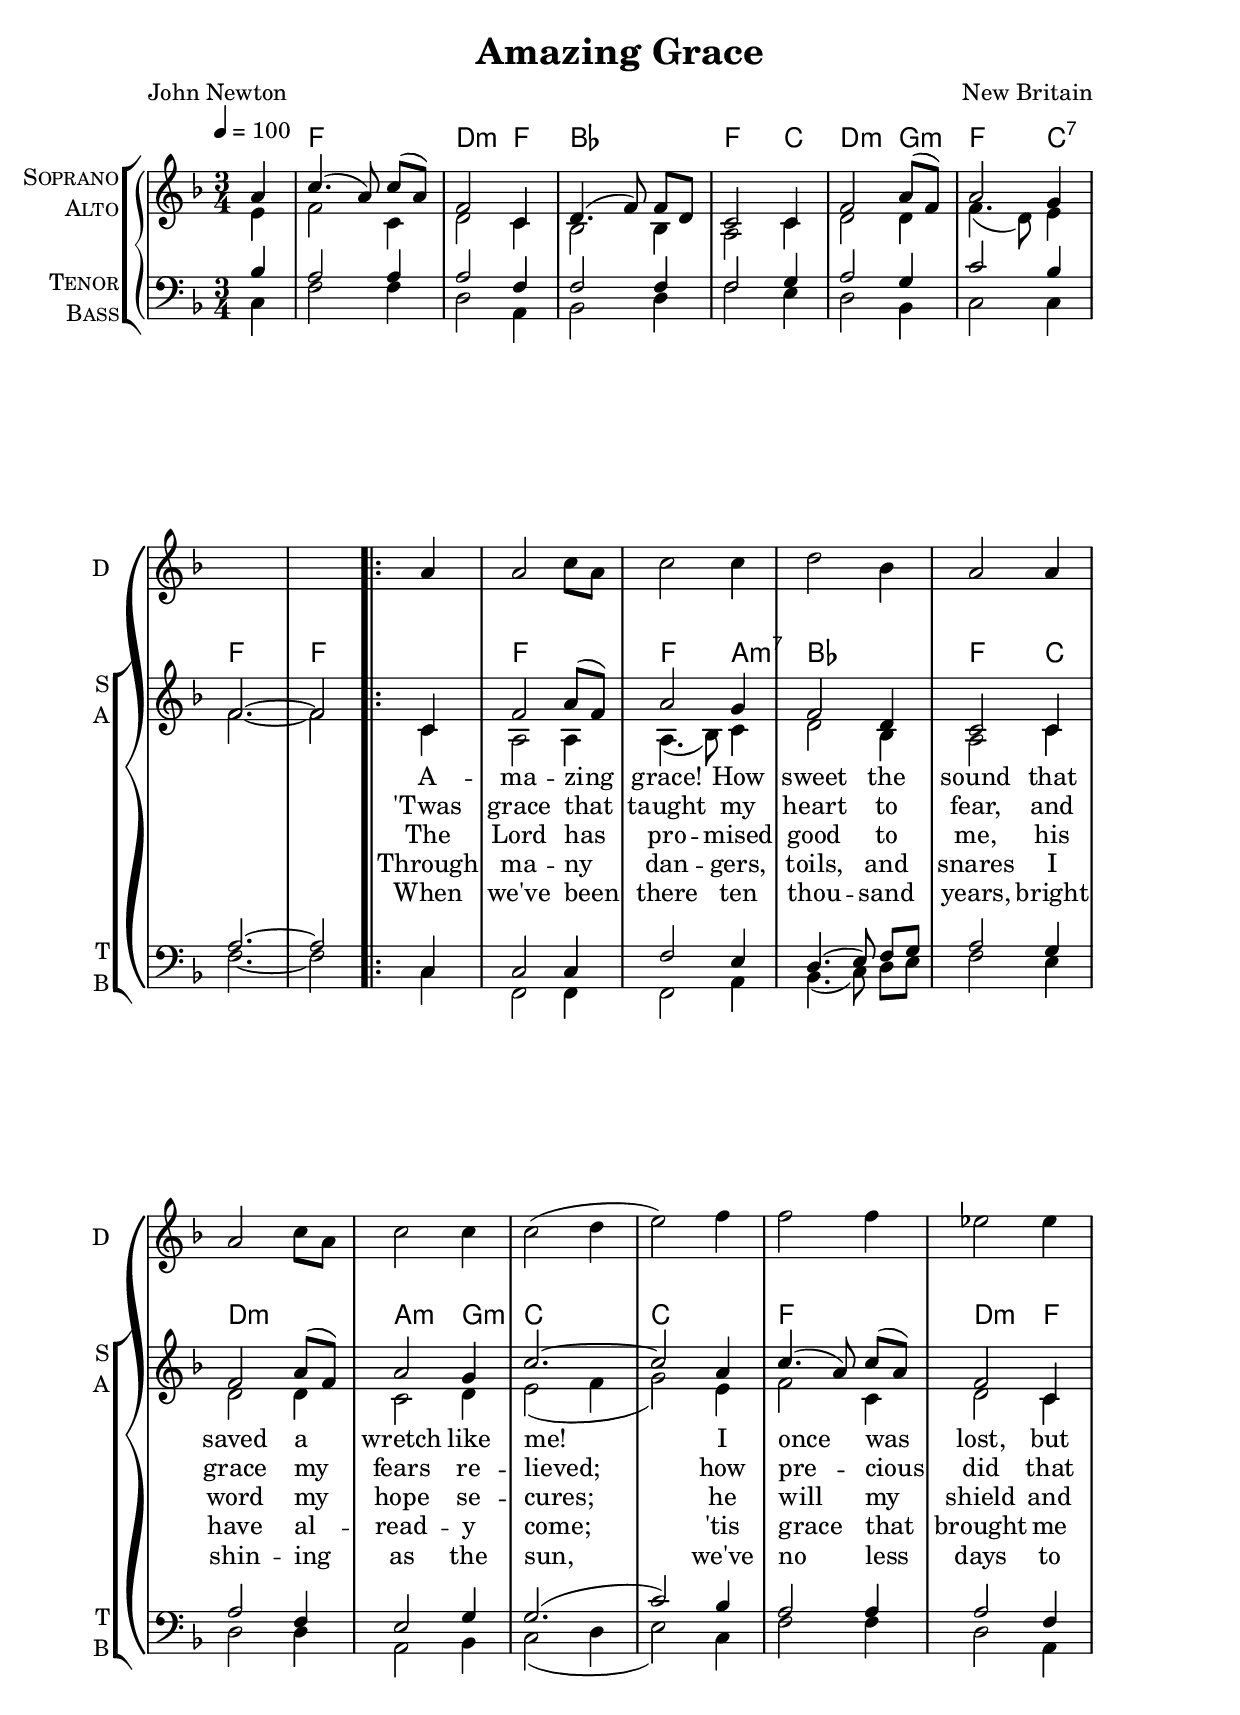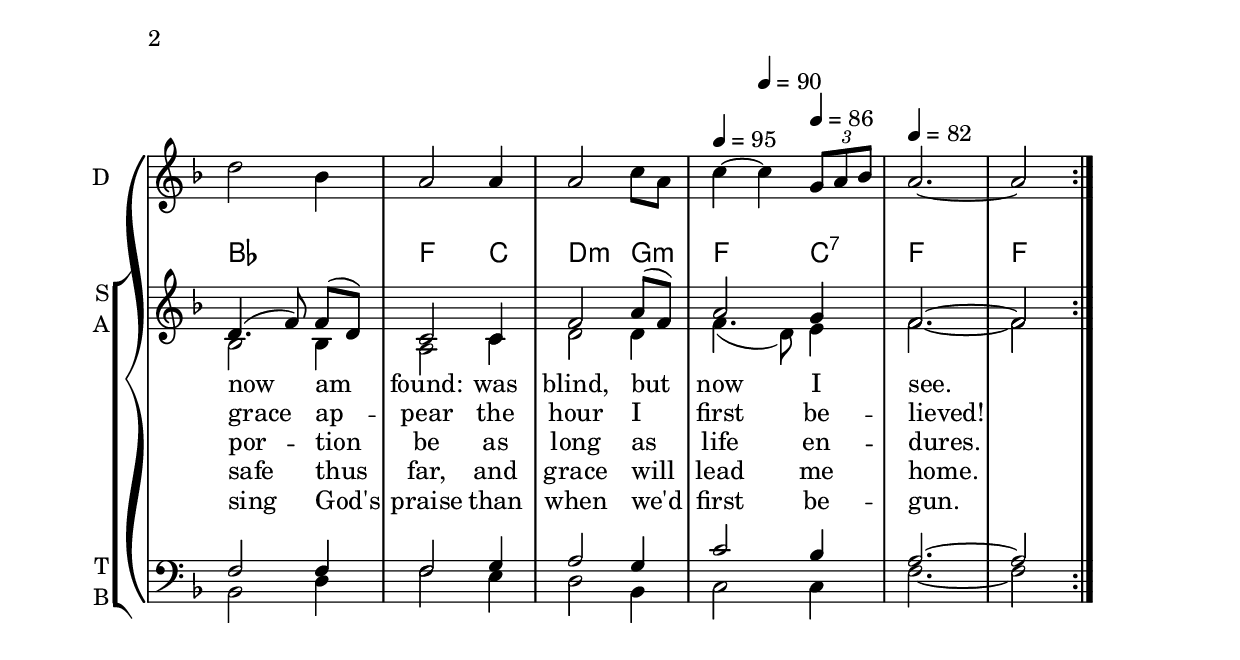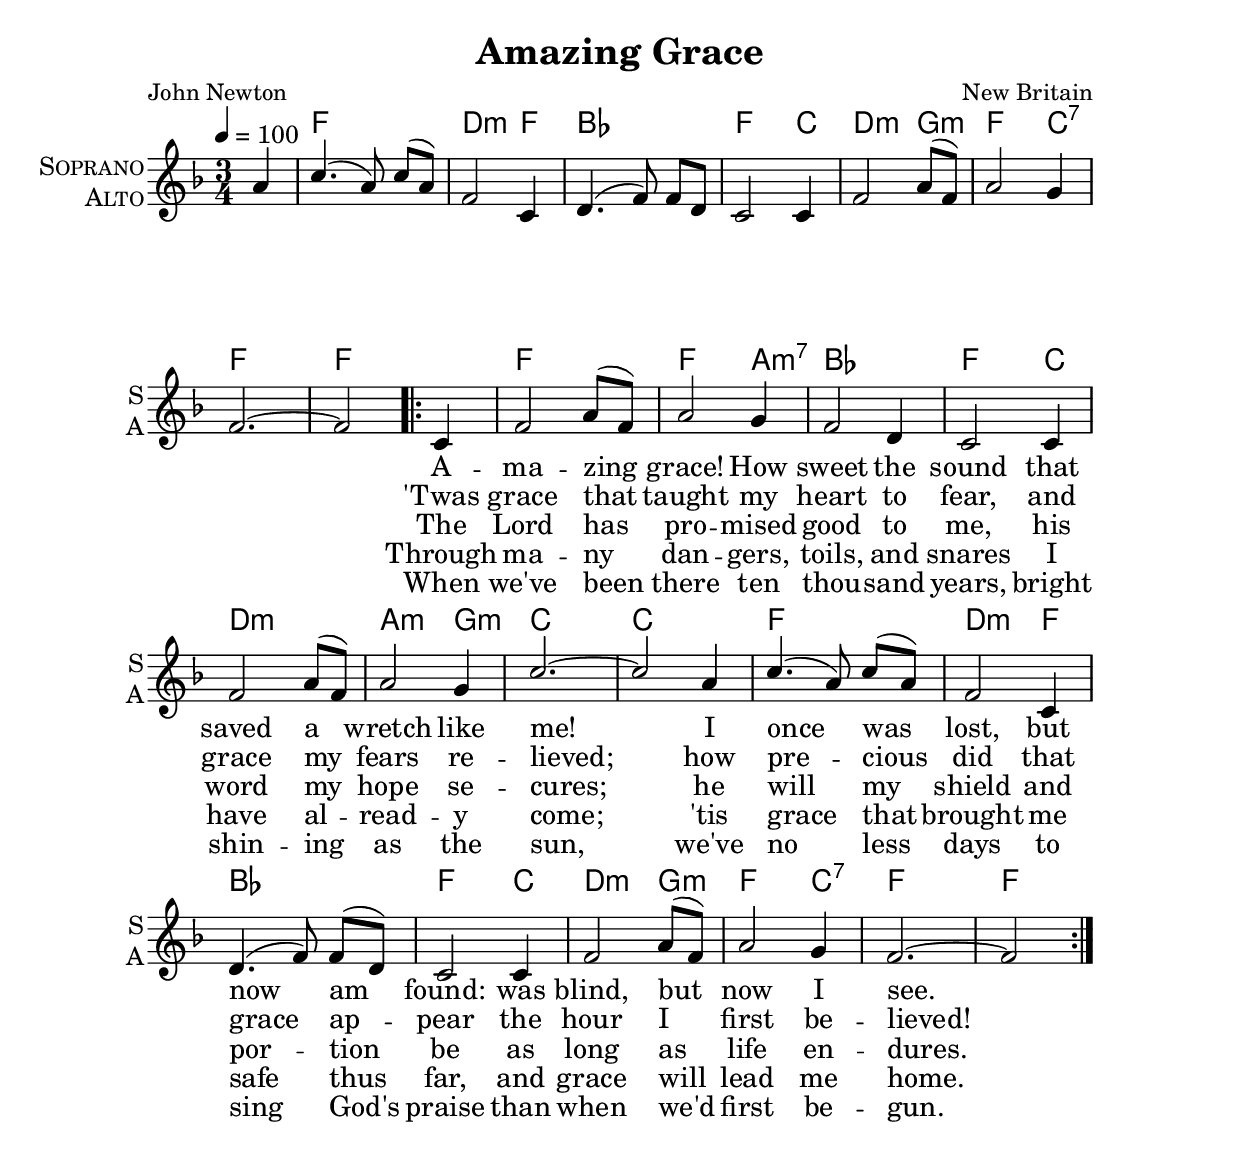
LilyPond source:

\version "2.20.0"
\include "english.ly"

\paper {
  line-width = 160\mm
  indent = 0\mm
}

\header {
  texidoc = "Melody and lyrics."
  title = "Amazing Grace"
  composer = "New Britain"
  poet = "John Newton"
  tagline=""
}

OrigKey = g
TransposeToKey = f
OrigTempo = 100
Key = \key \OrigKey \major
Time = {
  \time 3/4
  \tempo 4 = \OrigTempo
  % beam only 2 eights together: \set Timing .beatExceptions, baseMoment, beatStructure
  \set Timing.beamExceptions = #'()
  \set Timing.baseMoment = #(ly:make-moment 1/4)
  \set Timing.beatStructure = 1,1,1
}

% some functions to allow you to play with the tempo
NewTempo = \OrigTempo
slower =
#(define-music-function (parser location) ()
   #{
        #(set! NewTempo (round (/(* NewTempo 95) 100)))
        #(display (format "slower: \\tempo 4 = ~a\n" NewTempo))
        \tempo 4 = #NewTempo
   #}
)
hold =
#(define-music-function (parser location) ()
   #{
        #(set! NewTempo (round (/(* NewTempo 50) 100)))
        #(display (format "hold: \\tempo 4 = ~a\n" NewTempo))
        \tempo 4 = #NewTempo
   #}
)
atempo =
#(define-music-function (parser location) ()
   #{
        #(set! NewTempo OrigTempo)
        #(display (format  "atempo: \\tempo 4 = ~a\n" NewTempo))
        \tempo 4 = #OrigTempo
   #}
)


DescantMusic = \relative c' {
  % skip intro
  \partial 4 s4 \repeat unfold 7 s2. s2
  % skip first 4 verses in the midi version
  \tag #'(play alto tenor bass) {
    s4 \repeat unfold 15 s2. s2
    s4 \repeat unfold 15 s2. s2
    s4 \repeat unfold 15 s2. s2
    s4 \repeat unfold 15 s2. s2
  }
  % 5th verse has descant
  b'4 | b2 d8 b | d2 d4 | e2 c4 | b2 b4 | b2 d8 b | d2 d4 | d2( e4 | fs2)
  g4 | g2 g4 | f2 f4 | e2 c4 | b2 b4 | b2 d8 b | \slower d4 ~ \slower 4 \slower \tuplet 3/2 { a8 b c } | \slower b2. ~ 2
}
SopranoMusic = \relative c' {
  % intro
  \partial 4 b'4 | d4.( b8) d( b) | g2 d4
  e4.( g8) g e | d2 d4 | g2 b8( g) | b2 a4 g2. ~ g2

  \bar ".|:"
  \repeat volta 5 {
    d4 | g2 b8( g) | b2 a4 | g2 e4 | d2 d4
    g2 b8( g) | b2 a4 | d2. ~ d2 b4 | d4.( b8) d( b) | g2 d4
    e4.( g8) g( e) | d2 d4 | g2 b8( g) | b2 a4 g2. ~ g2
  \bar ":|."
  }
}

AltoMusic = \relative c' {
  \partial 4 fs4 | g2 d4 | e2 d4
  c2 c4 | b2 d4 | e2 e4 | g4.( e8) fs4 | g2. ~ g2
  \repeat volta 5 {
    d4 | b2 b4 | b4.( c8) d4 | e2 c4 | b2 d4
    e2 e4 | d2 e4 | fs2( g4 | a2) fs4 | g2 d4 | e2 d4
    c2 c4 | b2 d4 | e2 e4 | g4.( e8) fs4 | g2. ~ g2
  }
}

TenorMusic = \relative c {
  \partial 4 c'4 | b2 b4 | b2 g4
  g2 g4 | g2 a4 | b2 a4 | d2 c4 | b2. ~ b2
  \repeat volta 5 {
    d,4 | d2 d4 | g2 fs4 | e4.( fs8) g a | b2 a4
    b2 g4 | fs2 a4 | a2.( d2) c4 | b2 b4 | b2 g4
    g2 g4 | g2 a4 | b2 a4 | d2 c4 | b2. ~ b2
  }
}

BassMusic = \relative c {
  \partial 4 d4 | g2 g4 | e2 b4
  c2 e4 | g2 fs4 | e2 c4 | d2 d4 | g2. ~ g2
  \repeat volta 5 {
    d4 | g,2 g4 | g2 b4 | c4.( d8) e fs | g2 fs4
    e2 e4 | b2 c4| d2( e4 | fs2) d4 | g2 g4 | e2 b4
    c2 e4 | g2 fs4 | e2 c4 | d2 d4 | g2. ~ g2
  }
}

Chords = \chordmode {
   \set noChordSymbol=""
   s4 g2. e2:m g4
   c2. g2 d4 e2:m a4:m g2 d4:7 g2. g2
   \repeat volta 5 {
     s4 g2.\p g2 b4:m7 c2. g2 d4
     e2.:m b2:m a4:m d2. d2. g2. e2:m g4
     c2. g2 d4 e2:m a4:m g2 d4:7 g2. g2
   }
}

VerseOne = \lyricmode
{
  \repeat unfold 15 " " 
  A -- ma -- zing grace! How sweet the sound that
  saved a wretch like me!  I once was lost, but
  now am found: was blind, but now I see.
}
VerseTwo = \lyricmode
{
  \repeat unfold 15 " " 
  'Twas grace that taught my heart to fear,
  and grace my fears re -- lieved;
  how pre -- cious did that grace ap -- pear
  the hour I first be -- lieved!
}
VerseThree = \lyricmode
{
  \repeat unfold 15 " " 
   The Lord has pro -- mised good to me,
  his word my hope se -- cures;
  he will my shield and por -- tion be
  as long as life en -- dures.
}
VerseFour = \lyricmode
{
  \repeat unfold 15 " " 
   Through ma -- ny dan -- gers, toils, and snares
  I have al -- read -- y come;
  'tis grace that brought me safe thus far,
  and grace will lead me home.
}
VerseFive = \lyricmode
{
  \repeat unfold 15 " " 
  When we've been there ten thou -- sand years,
  bright shin -- ing as the sun,
  we've no less days to sing God's praise
  than when we'd first be -- gun.
}

%{
   Lilypond code to create pdf and midi files, and also parts files (xxx-Alto.midi, xxx-Tenor.midi, xxx-Bass.midi) .
   Also creates a Lead sheet if guitar chords are included, and an Accomp pdf if organ music is provided.
   To use this file:
   Create variables as shown below.  Put tempo changes in the sop line only - it will be applied to all parts files.
   Then include at the bottom of the file:
   


OrigTempo = 120
OrigKey = d
TransposeToKey = d    % you can transpose the entire thing by changing this
Key = \key \OrigKey \major
Time = {
  \numericTimeSignature
  \time 4/4
  \tempo 4 = \OrigTempo
}

Chords <- optional chords (if defined, will produce a Lead sheet with just melody, lyrics, and chords)
SopranoMusic
DescantMusic   <- optional descant line
AltoMusic
TenorMusic
BassMusic
OrganRH <- optional separate accompaniment RH
OrganLH <- optional separate accompaniment LH
OrganDynamics -> optional dynamics for accomp




 YMMV - This is still a work in progress
   TODO:
   - alto line doesn't play notes that are in the sop line at the right volume
   - I tweak this file sometimes to get or hide metronome marks, bar numbers, etc - should pass in a variable somehow
   - tweaks also required to adjust spacing for the specific piece...
   - dynamics?
   - have to edit this file to turn articulate on/off
%}

\include "articulate.ly"

SopranoMidiInstrument = "acoustic grand"
AltoMidiInstrument = "acoustic grand"
TenorMidiInstrument = "acoustic grand"
BassMidiInstrument = "acoustic grand"
SopranoInstrumentName = "Soprano"
SopranoShortInstrumentName = "S"

% kludgey way to exclude some stuff if the calling music doesn't include it
include-verse =
#(define-scheme-function (verse) (string?)
    (define sym (string->symbol verse))
      (if (null? (ly:parser-lookup sym))
          #f #t)
)

music = {
  \transpose \OrigKey \TransposeToKey
  \new GrandStaff <<
    #(if (include-verse "DescantMusic") #{
    % descant in the parts midi only
    % if you don't want to print the descant, remove print from the set of tags on the next line
    \tag #'(print play alto tenor bass) \new Staff 
      \with { 
%        midiInstrument = "flute" 
        instrumentName = \markup \smallCaps "Descant"
        shortInstrumentName = \markup \smallCaps "D"
      }
%    \articulate 
    <<  
      \Key
      \Time
      {
        \tag #'(accomp alto tenor bass) \set Staff.midiMaximumVolume = #0.4 % quieter melody in the parts files - keep the descant in to get any tempo changes in the (usually) last verse
        \DescantMusic % include enough skips to put it where you want it (i.e. last verse)
      }
    >>
    #})
    #(if (include-verse "Chords") #{
      \new ChordNames {
        \tag #'(print play lead) \Chords
      }
    #})

    \new ChoirStaff <<
    \tag #'(print play lead soprano alto tenor bass) \new Staff 
    \with { 
      \remove "Dynamic_engraver" 
      midiInstrument = "acoustic grand" 
      instrumentName = \markup { \right-column { \smallCaps "Soprano" \line { \smallCaps "Alto" } } }
      shortInstrumentName = \markup { \right-column { \smallCaps "S" \line { \smallCaps "A" } } }
    }
    <<
      \override Staff.TimeSignature #'style = #'()
%      \omit Score.MetronomeMark    % hide the tempo marking
      \new Voice = "sopranos" 
      \with { 
%        \remove "Dynamic_engraver" 
      } {
        % this makes the alto part quiet if it's the same note as the sop - can't figure out how to avoid this
        \tag #'(alto tenor bass) \set Voice.midiMaximumVolume = #0.6 % quieter melody in the parts files
        \tag #'(play) \set Voice.midiMaximumVolume = #1.5 % louder melody in the complete version
        \voiceOne
        << 
          \Key
          \Time
          {
            % all parts include the sop line so that timing can be put there and applied to all parts
            \tag #'(print play lead soprano alto tenor bass) \SopranoMusic
          }
        >>
      }
    #(if (include-verse "AltoMusic") #{
      \new Voice = "altos" \with { \remove "Dynamic_engraver" } {
        \tag #'(alto) \set Voice.midiMaximumVolume = #1.2  % louder when generating the alto part
        \voiceTwo
        << 
          \Key
          \Time
          {
            \tag #'(print play alto) \AltoMusic
          }
        >>
      }
    #})
    >>
    \new Lyrics = "lyricsOne"
    \new Lyrics = "lyricsTwo"
    \new Lyrics = "lyricsThree"
    \new Lyrics = "lyricsFour"
    \new Lyrics = "lyricsFive"
    \new Lyrics = "lyricsSix"
    \tag #'(print play tenor bass) \new Staff = "men" 
      \with {
        midiInstrument = "acoustic grand" 
        instrumentName = \markup { \right-column { \smallCaps "Tenor" \line { \smallCaps "Bass" } } }
        shortInstrumentName = \markup { \right-column { \smallCaps "T" \line { \smallCaps "B" } } }
      }
    <<
      \override Staff.TimeSignature #'style = #'()
      \tag #'(tenor bass) \set Staff.midiMaximumVolume = #1.2  % louder when generating the men's parts
      \clef bass
    #(if (include-verse "TenorMusic") #{
      \new Voice = "tenors" \with { \remove "Dynamic_engraver" } {
        \voiceOne
        << 
          \Key 
          \Time
          {
            \tag #'(print play tenor) \TenorMusic
          }
         >>
      }
    #})
      \new Voice = "basses" \with { \remove "Dynamic_engraver" } {
        \voiceTwo
        << 
          \Key
          \Time
          {
            \tag #'(print play bass) \BassMusic
          }
        >>
      }
    >>
    \tag #'(print lead) \context Lyrics = "lyricsOne" \lyricsto "sopranos" \VerseOne
     #(if (include-verse "VerseTwo") #{ \tag #'(print lead) \context Lyrics = "lyricsTwo" \lyricsto "sopranos" \VerseTwo#})
     #(if (include-verse "VerseThree") #{\tag #'(print lead) \context Lyrics = "lyricsThree" \lyricsto "sopranos" \VerseThree#})
     #(if (include-verse "VerseFour") #{\tag #'(print lead) \context Lyrics = "lyricsFour" \lyricsto "sopranos" \VerseFour#})
     #(if (include-verse "VerseFive") #{\tag #'(print lead) \context Lyrics = "lyricsFive" \lyricsto "sopranos" \VerseFive#})
     #(if (include-verse "VerseSix") #{\tag #'(print lead) \context Lyrics = "lyricsSix" \lyricsto "sopranos" \VerseSix#})
     #(if (include-verse "VerseSeven") #{\tag #'(print lead) \context Lyrics = "lyricsSeven" \lyricsto "sopranos" \VerseSeven#})
    >> % end of ChoirStaff

    #(if (include-verse "OrganRH") #{
    \tag #'(print accomp) \new PianoStaff 
      \with { midiInstrument = "acoustic grand" }
%    \articulate 
          <<
          \tag #'midi \new Dynamics = "dynamics" \OrganDynamics  % for the midi
        \new Staff {
          \clef "treble"
          \override Staff.NoteCollision.merge-differently-headed = ##t
          \set Staff.soloText = #""
          \set Staff.aDueText = #""
          \Key
          \Time
          <<
          \new Voice <<
            \OrganRH
            \tag #'midi \OrganDynamics   % for the midi
          >>
          \new NullVoice = "accompVoice" { \SopranoMusic } % not printed but used to align lyrics
          >>
        }
    \tag #'(accomp print) \context Lyrics = "lyricsOne" \lyricsto "accompVoice" \VerseOne
    \tag #'(accomp print) \context Lyrics = "lyricsTwo" \lyricsto "accompVoice" \VerseTwo
        \tag #'(accomp print lead) \new Dynamics {   % for the layout
          \OrganDynamics
        }
        \new Staff {
          \clef "bass"
          \set Staff.soloText = #""
          \set Staff.soloIIText = #""
          \set Staff.aDueText = #""
          \Key
          \Time
          \new Voice <<
            \OrganLH
            \tag #'midi \OrganDynamics   % for the midi
          >>
        }
      >> % organ

    #})
  >>
}

\score {
  \keepWithTag #'print \music
  \layout {
    \context {
      \ChordNames
      \consists "Stanza_number_engraver"
    }
    \context {
      \Score
      \RemoveAllEmptyStaves
      \override VerticalAxisGroup.remove-empty = ##t
      \omit BarNumber
    }
  }
}
\score {
  \keepWithTag #'play \unfoldRepeats \music
  \midi { }
}

% TODO - I can't figure out how to stop this from making a bogus .pdf (layout) when there is nothing tagged organRH...
\book {
    \bookOutputSuffix "Accomp"
    \score {
      \keepWithTag #'(accomp midi) \unfoldRepeats \music
#(if (include-verse "OrganLH") #{
      \midi { 
        \context { 
            \type "Performer_group" 
            \name Dynamics 
            \consists "Piano_pedal_performer" 
        } 
        \context { 
            \Staff 
            \accepts Dynamics 
        } 
        \context { 
            \PianoStaff 
            \accepts Dynamics 
        } 

        \context
        {
            \Voice
            \consists "Dynamic_performer"
        }
        \context
        {
            \Staff
            \consists "Dynamic_performer"
        }
      }
#})
    }
    \score {
      \keepWithTag #'(accomp) \keepWithTag #'(print) \music
#(if (include-verse "OrganRH") #{
      \layout { }
#})
    }
}


\book {
  \bookOutputSuffix "Lead"
    \paper {
      page-count = #1
      system-system-spacing.basic-distance = #22
    }
  \score {
    \keepWithTag #'(lead) \music
    \layout {
      indent = #0
      #(layout-set-staff-size 22)
      \context {
        \ChordNames
        \consists "Stanza_number_engraver"
      }
      \context {
        \Score
        \omit BarNumber
      }
      \context {
        \Staff
        \RemoveAllEmptyStaves
      }
    }
  }
}
\book {
  \bookOutputSuffix "Alto"
  \score {
    \keepWithTag #'(alto) \unfoldRepeats \music
    \midi { }
  }
}
\book {
  \bookOutputSuffix "Tenor"
  \score {
    \keepWithTag #'(tenor) \unfoldRepeats \music
    \midi { }
  }
}
\book {
  \bookOutputSuffix "Bass"
  \score {
    \keepWithTag #'(bass) \unfoldRepeats \music
    \midi { }
  }
}

